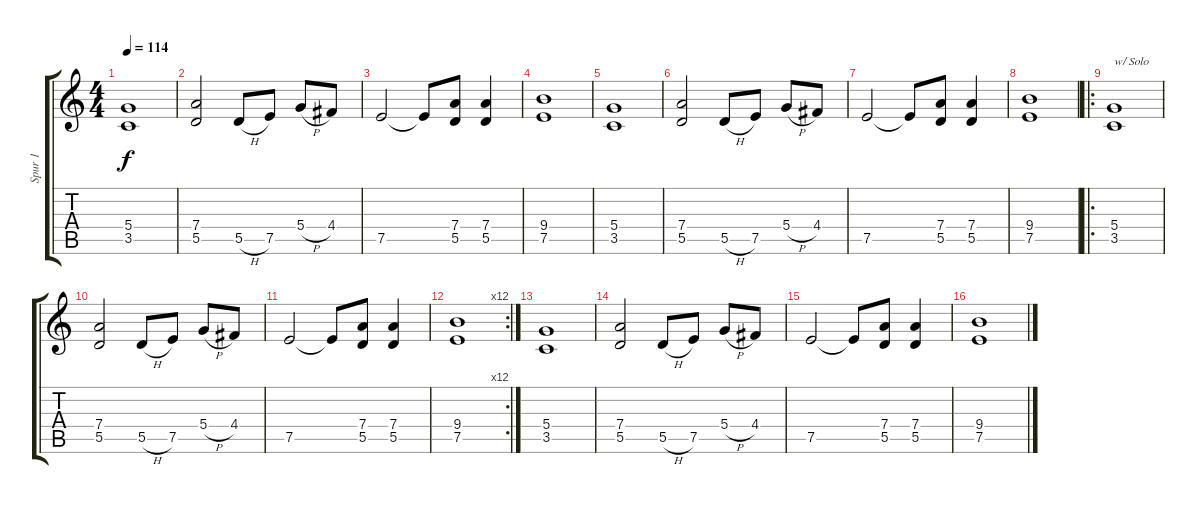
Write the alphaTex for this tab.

\track ("Spur 1" "Spur 1") {instrument distortionguitar}
\staff {score tabs}
\tuning (E4 B3 G3 D3 A2 E2) {hide}
\ts (4 4)
\tempo 114
\clef g2
\ks c
(5.4 3.5).1{dy f} |
(7.4 5.5).2 5.5{h}.8 7.5.8 5.4{h}.8 4.4.8 |
7.5.2 7.5{t}.8 (7.4 5.5).8 (7.4 5.5).4 |
(9.4 7.5).1 |
(5.4 3.5).1 |
(7.4 5.5).2 5.5{h}.8 7.5.8 5.4{h}.8 4.4.8 |
7.5.2 7.5{t}.8 (7.4 5.5).8 (7.4 5.5).4 |
(9.4 7.5).1 |
\ro
(5.4 3.5).1{txt "w/ Solo"} |
(7.4 5.5).2 5.5{h}.8 7.5.8 5.4{h}.8 4.4.8 |
7.5.2 7.5{t}.8 (7.4 5.5).8 (7.4 5.5).4 |
\rc 12
(9.4 7.5).1 |
(5.4 3.5).1 |
(7.4 5.5).2 5.5{h}.8 7.5.8 5.4{h}.8 4.4.8 |
7.5.2 7.5{t}.8 (7.4 5.5).8 (7.4 5.5).4 |
(9.4 7.5).1
